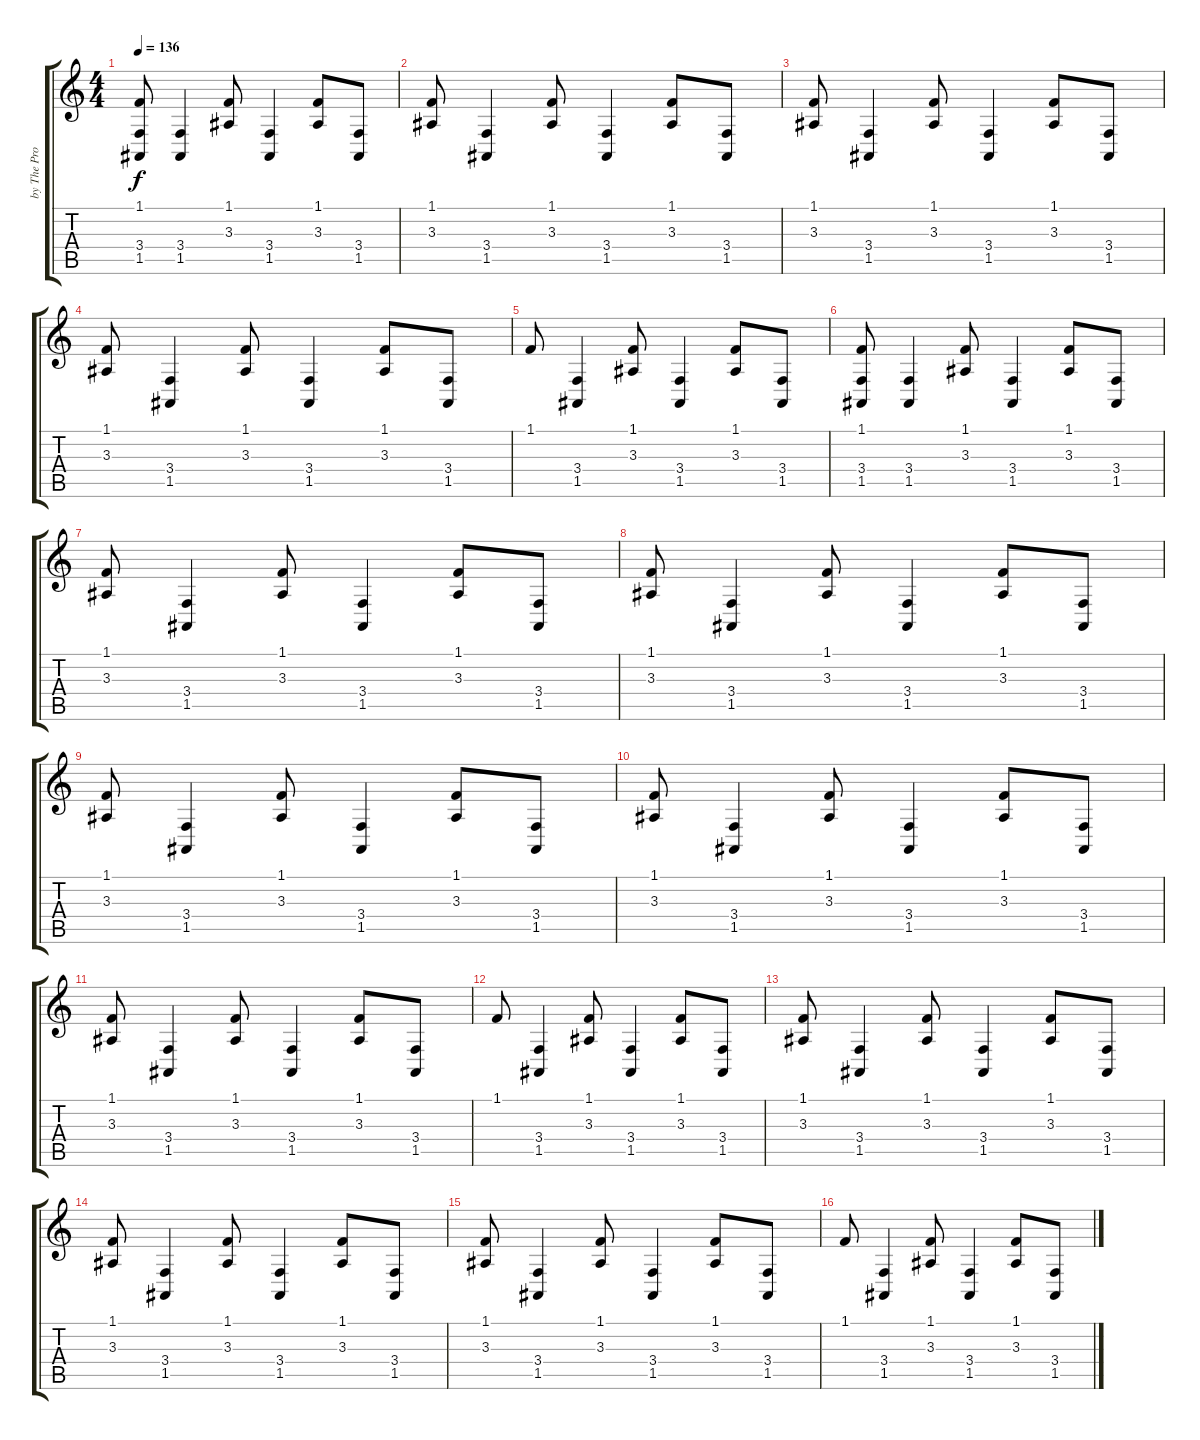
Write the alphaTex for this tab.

\track ("by The Prodigy" "by The Pro") {instrument lead4chiff}
\staff {score tabs}
\tuning (E4 B3 G3 D3 A2 E2) {hide}
\ts (4 4)
\tempo 136
\clef g2
\ks c
(1.1 3.4 1.5).8{dy f} (3.4 1.5).4 (1.1 3.3).8 (3.4 1.5).4 (1.1 3.3).8 (3.4 1.5).8 |
(1.1 3.3).8 (3.4 1.5).4 (1.1 3.3).8 (3.4 1.5).4 (1.1 3.3).8 (3.4 1.5).8 |
(1.1 3.3).8 (3.4 1.5).4 (1.1 3.3).8 (3.4 1.5).4 (1.1 3.3).8 (3.4 1.5).8 |
(1.1 3.3).8 (3.4 1.5).4 (1.1 3.3).8 (3.4 1.5).4 (1.1 3.3).8 (3.4 1.5).8 |
1.1.8 (3.4 1.5).4 (1.1 3.3).8 (3.4 1.5).4 (1.1 3.3).8 (3.4 1.5).8 |
(1.1 3.4 1.5).8 (3.4 1.5).4 (1.1 3.3).8 (3.4 1.5).4 (1.1 3.3).8 (3.4 1.5).8 |
(1.1 3.3).8 (3.4 1.5).4 (1.1 3.3).8 (3.4 1.5).4 (1.1 3.3).8 (3.4 1.5).8 |
(1.1 3.3).8 (3.4 1.5).4 (1.1 3.3).8 (3.4 1.5).4 (1.1 3.3).8 (3.4 1.5).8 |
(1.1 3.3).8 (3.4 1.5).4 (1.1 3.3).8 (3.4 1.5).4 (1.1 3.3).8 (3.4 1.5).8 |
(1.1 3.3).8 (3.4 1.5).4 (1.1 3.3).8 (3.4 1.5).4 (1.1 3.3).8 (3.4 1.5).8 |
(1.1 3.3).8 (3.4 1.5).4 (1.1 3.3).8 (3.4 1.5).4 (1.1 3.3).8 (3.4 1.5).8 |
1.1.8 (3.4 1.5).4 (1.1 3.3).8 (3.4 1.5).4 (1.1 3.3).8 (3.4 1.5).8 |
(1.1 3.3).8 (3.4 1.5).4 (1.1 3.3).8 (3.4 1.5).4 (1.1 3.3).8 (3.4 1.5).8 |
(1.1 3.3).8 (3.4 1.5).4 (1.1 3.3).8 (3.4 1.5).4 (1.1 3.3).8 (3.4 1.5).8 |
(1.1 3.3).8 (3.4 1.5).4 (1.1 3.3).8 (3.4 1.5).4 (1.1 3.3).8 (3.4 1.5).8 |
1.1.8 (3.4 1.5).4 (1.1 3.3).8 (3.4 1.5).4 (1.1 3.3).8 (3.4 1.5).8
